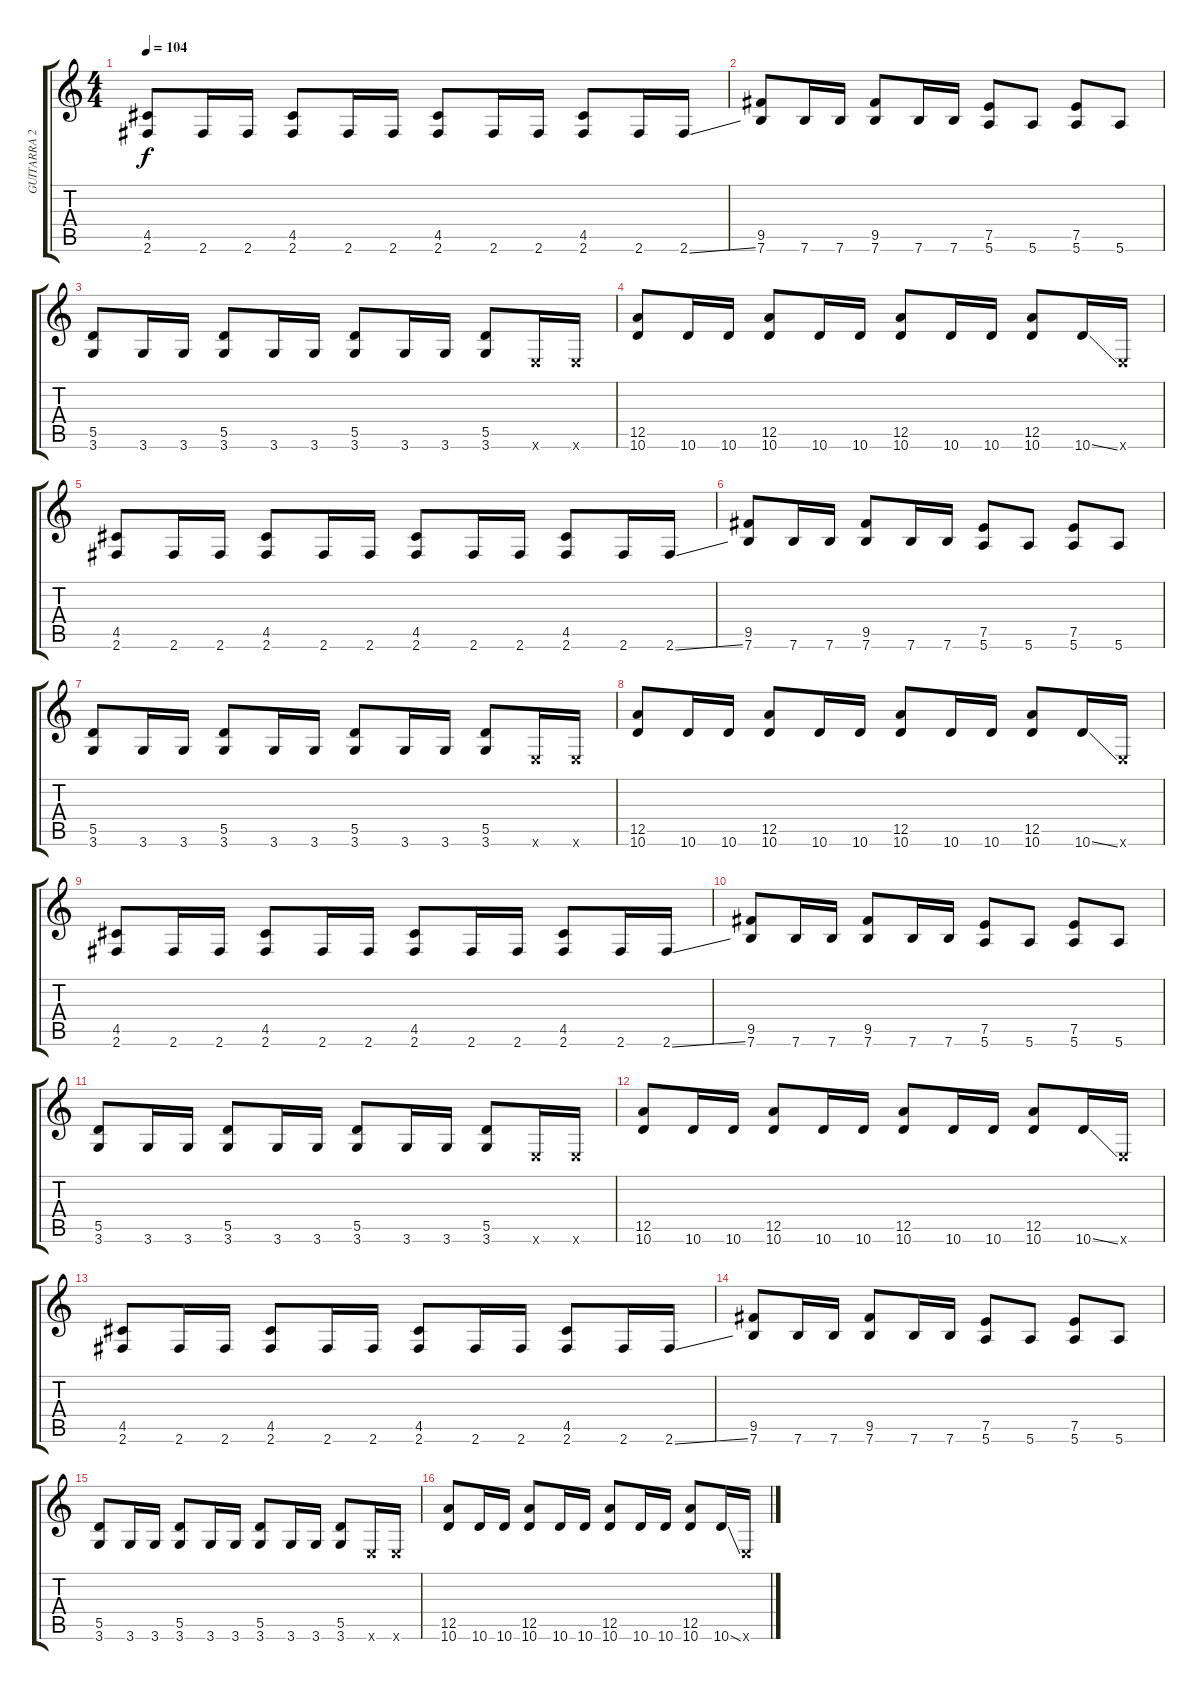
\track ("GUITARRA 2" "GUITARRA 2") {instrument electricguitarclean}
\staff {score tabs}
\tuning (E4 B3 G3 D3 A2 E2) {hide}
\ts (4 4)
\tempo 104
\clef g2
\ks c
(4.5 2.6).8{dy f} 2.6.16 2.6.16 (4.5 2.6).8 2.6.16 2.6.16 (4.5 2.6).8 2.6.16 2.6.16 (4.5 2.6).8 2.6.16 2.6{ss}.16 |
(9.5 7.6).8 7.6.16 7.6.16 (9.5 7.6).8 7.6.16 7.6.16 (7.5 5.6).8 5.6.8 (7.5 5.6).8 5.6.8 |
(5.5 3.6).8 3.6.16 3.6.16 (5.5 3.6).8 3.6.16 3.6.16 (5.5 3.6).8 3.6.16 3.6.16 (5.5 3.6).8 0.6{x}.16 0.6{x}.16 |
(12.5 10.6).8 10.6.16 10.6.16 (12.5 10.6).8 10.6.16 10.6.16 (12.5 10.6).8 10.6.16 10.6.16 (12.5 10.6).8 10.6{ss}.16 0.6{x}.16 |
(4.5 2.6).8 2.6.16 2.6.16 (4.5 2.6).8 2.6.16 2.6.16 (4.5 2.6).8 2.6.16 2.6.16 (4.5 2.6).8 2.6.16 2.6{ss}.16 |
(9.5 7.6).8 7.6.16 7.6.16 (9.5 7.6).8 7.6.16 7.6.16 (7.5 5.6).8 5.6.8 (7.5 5.6).8 5.6.8 |
(5.5 3.6).8 3.6.16 3.6.16 (5.5 3.6).8 3.6.16 3.6.16 (5.5 3.6).8 3.6.16 3.6.16 (5.5 3.6).8 0.6{x}.16 0.6{x}.16 |
(12.5 10.6).8 10.6.16 10.6.16 (12.5 10.6).8 10.6.16 10.6.16 (12.5 10.6).8 10.6.16 10.6.16 (12.5 10.6).8 10.6{ss}.16 0.6{x}.16 |
(4.5 2.6).8 2.6.16 2.6.16 (4.5 2.6).8 2.6.16 2.6.16 (4.5 2.6).8 2.6.16 2.6.16 (4.5 2.6).8 2.6.16 2.6{ss}.16 |
(9.5 7.6).8 7.6.16 7.6.16 (9.5 7.6).8 7.6.16 7.6.16 (7.5 5.6).8 5.6.8 (7.5 5.6).8 5.6.8 |
(5.5 3.6).8 3.6.16 3.6.16 (5.5 3.6).8 3.6.16 3.6.16 (5.5 3.6).8 3.6.16 3.6.16 (5.5 3.6).8 0.6{x}.16 0.6{x}.16 |
(12.5 10.6).8 10.6.16 10.6.16 (12.5 10.6).8 10.6.16 10.6.16 (12.5 10.6).8 10.6.16 10.6.16 (12.5 10.6).8 10.6{ss}.16 0.6{x}.16 |
(4.5 2.6).8 2.6.16 2.6.16 (4.5 2.6).8 2.6.16 2.6.16 (4.5 2.6).8 2.6.16 2.6.16 (4.5 2.6).8 2.6.16 2.6{ss}.16 |
(9.5 7.6).8 7.6.16 7.6.16 (9.5 7.6).8 7.6.16 7.6.16 (7.5 5.6).8 5.6.8 (7.5 5.6).8 5.6.8 |
(5.5 3.6).8 3.6.16 3.6.16 (5.5 3.6).8 3.6.16 3.6.16 (5.5 3.6).8 3.6.16 3.6.16 (5.5 3.6).8 0.6{x}.16 0.6{x}.16 |
(12.5 10.6).8 10.6.16 10.6.16 (12.5 10.6).8 10.6.16 10.6.16 (12.5 10.6).8 10.6.16 10.6.16 (12.5 10.6).8 10.6{ss}.16 0.6{x}.16
